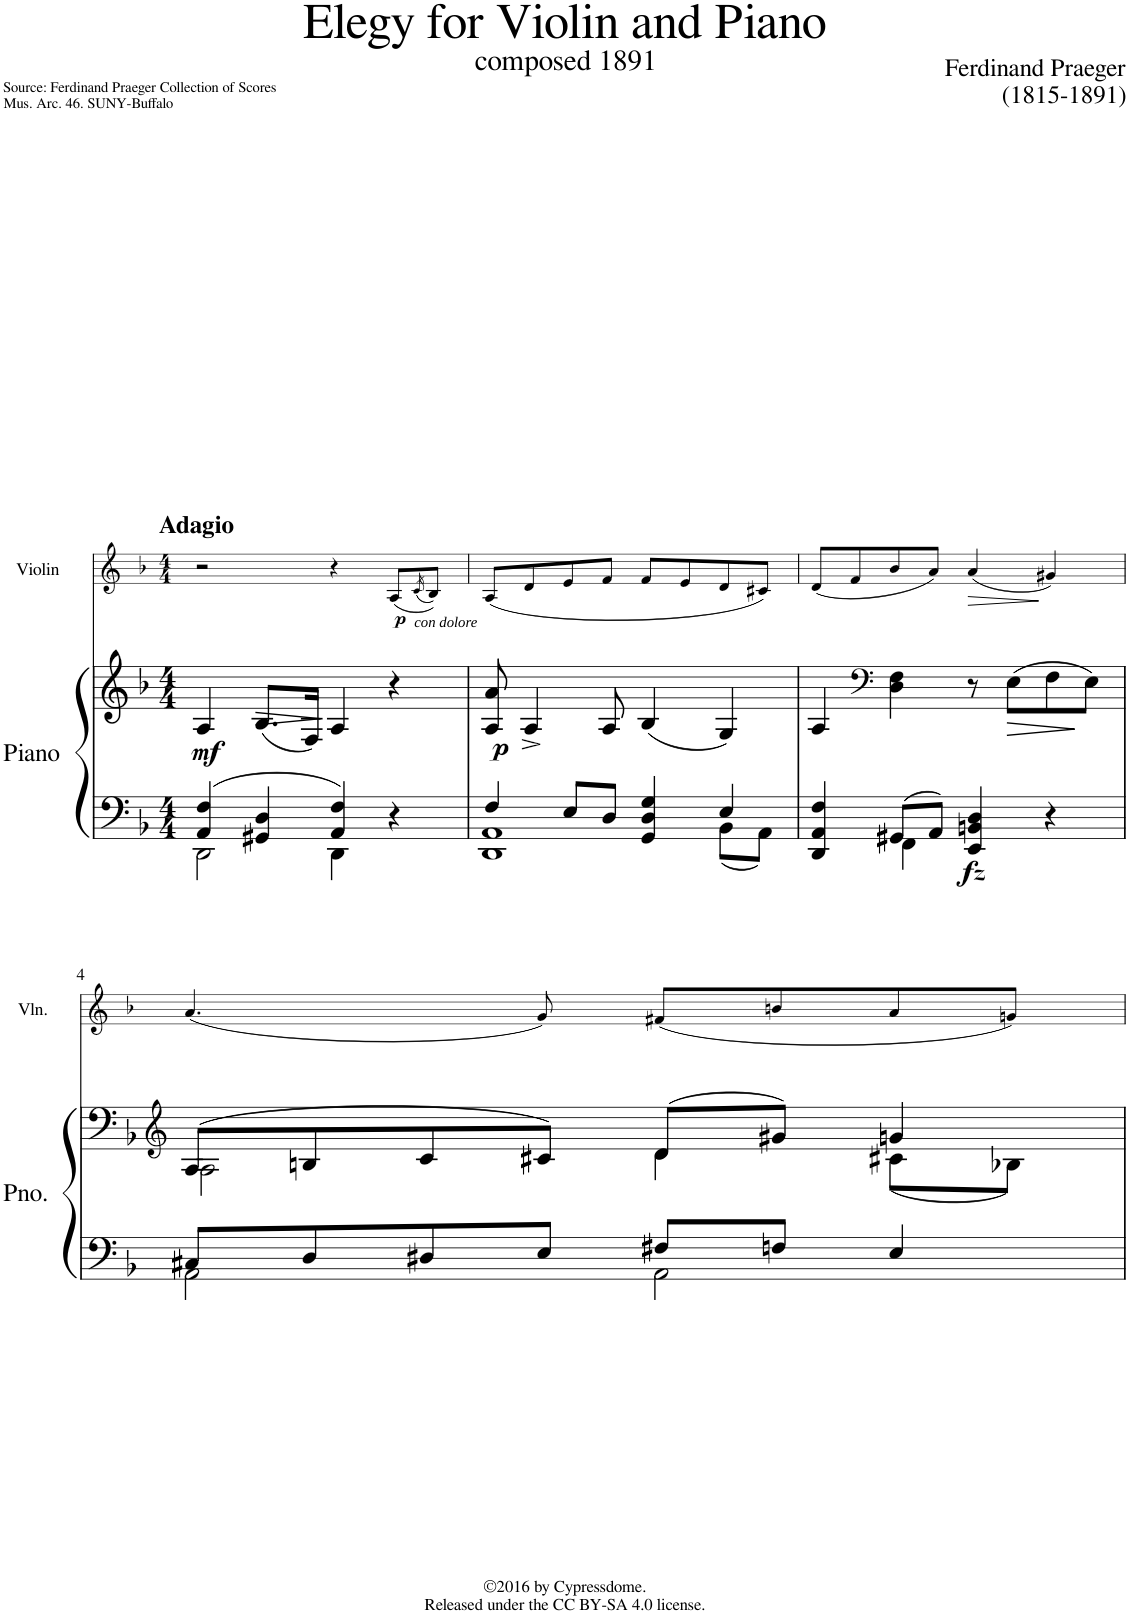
**kern	**kern	**dynam	**kern	**dynam
*part2	*part2	*part2	*part1	*part1
*staff3	*staff2	*staff2/3	*staff1	*staff1
*I"Piano	*	*	*I"Violin	*
*I'Pno.	*	*	*I'Vln.	*
*	*	*	*stria5	*
*clefF4	*clefG2	*	*clefG2	*
*k[b-]	*k[b-]	*	*k[b-]	*
*M4/4	*M4/4	*	*M4/4	*
=1	=1	=1	=1	=1
*^	*	*	*	*
!	!	!	!	!LO:TX:a:B:t=Adagio	!
!	!	!	!LO:DY:b	!	!
4AA/ 4F/	2DD\	4A/	mf	2r	.
!	!	!	!LO:HP:b	!	!
4GG#X/ 4D/	.	(8.B-/L	>	.	.
.	.	16F/Jk)	.	.	.
4AA/ 4F/	4DD\	4A/	]	4r	.
!	!	!	!	!	!LO:DY:b
!	!	!	!	!	!LO:DY:n=1:b
4r	4ryy	4r	.	(8A/L	p other-dynamics
.	.	.	.	(16qc/	.
.	.	.	.	8B-/J))	.
=2	=2	=2	=2	=2	=2
*	*^	*	*	*	*
!	!	!	!	!LO:DY:b	!	!
4F/	1DD 1AA	2ryy	8A/ 8a/	p	(8A/L	.
.	.	.	4A^/	.	8d/	.
8E/L	.	.	.	.	8e/	.
8D/J	.	.	8A/	.	8f/J	.
4GG/ 4D/ 4G/	.	4ryy	(4B-/	.	8f/L	.
.	.	.	.	.	8e/	.
4E/	.	8BB-\L	4G/)	.	8d/	.
.	.	8AA\J	.	.	8c#X/J)	.
*	*v	*v	*	*	*	*
=3	=3	=3	=3	=3	=3
4DD/ 4AA/ 4F/	4ryy	4A/	.	(8d/L	.
.	.	.	.	8f/	.
*	*	*clefF4	*	*	*
8GG#X/L	4FF\	4D\ 4F\	.	8b-/	.
8AA/J	.	.	.	8a/J)	.
!	!	!	!LO:DY:b=2	!	!LO:HP:b
4EE/ 4BBn/ 4D/	4ryy	8r	fz	(4a/	>
!	!	!	!LO:HP:b	!	!
.	.	(8E\L	>	.	.
4r	4ryy	8F\	.	4g#X/)	]
.	.	8E\J)	]	.	.
!!LO:LB:g=z
=4	=4	=4	=4	=4	=4
*	*	*clefG2	*	*	*
*	*	*^	*	*	*
8C#X/L	2AA\	(8A/L	2A\	.	(4.a/	.
8D/	.	8Bn/	.	.	.	.
8D#X/	.	8c/	.	.	.	.
8E/J	.	8c#X/J)	.	.	8g/)	.
8F#X/L	2AA\	(8d/L	4d\	.	(8f#X/L	.
8Fn/J	.	8g#X/J)	.	.	8bn/	.
4E/	.	4gn/	(8c#X\L	.	8a/	.
.	.	.	8B-X\J)	.	8gn/J)	.
*v	*v	*	*	*	*	*
*	*v	*v	*	*	*
=	=	=	=	=
*-	*-	*-	*-	*-
